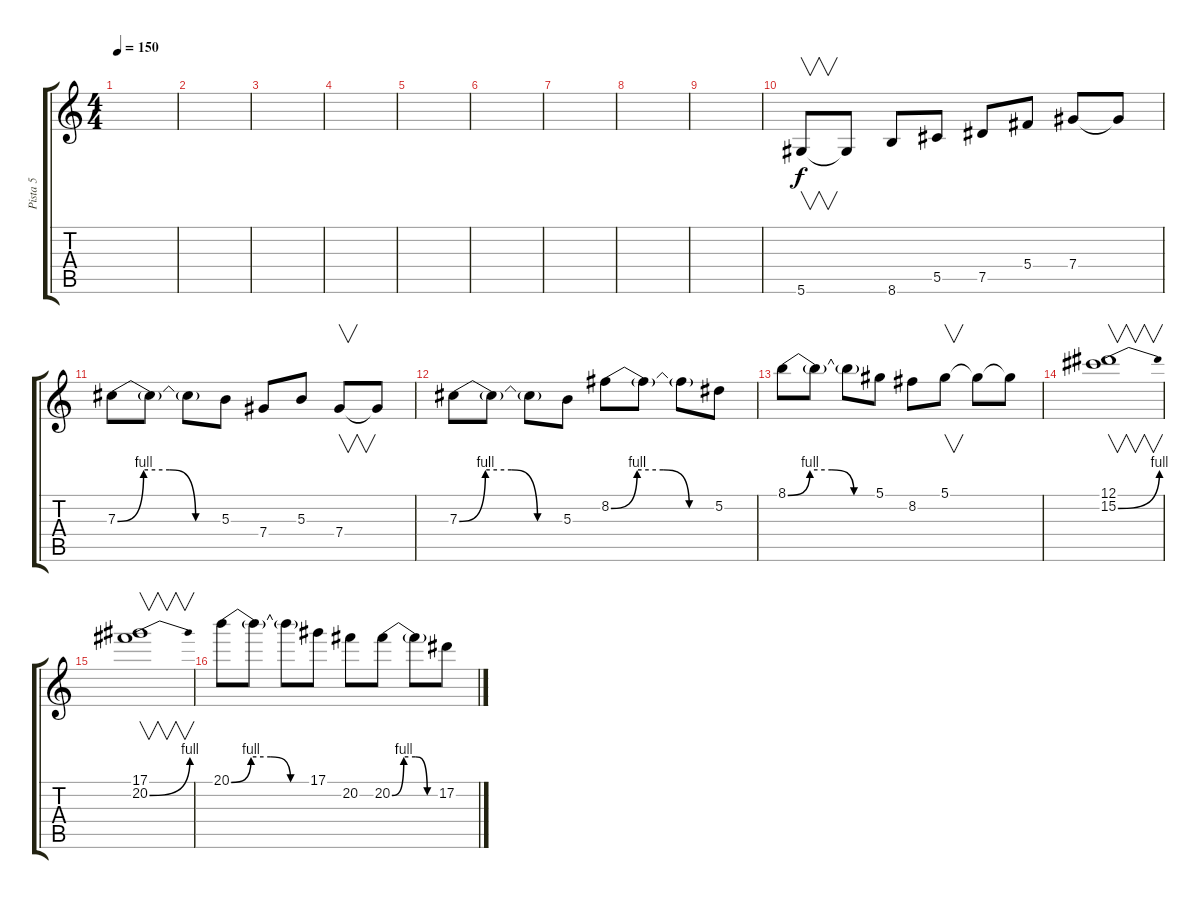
\track ("Pista 5" "Pista 5") {instrument distortionguitar}
\staff {score tabs}
\tuning (Eb4 Bb3 Gb3 Db3 Ab2 Eb2) {hide}
\ts (4 4)
\tempo 150
\clef g2
\ks c
|
|
|
|
|
|
|
|
|
5.6.8{v} 5.6{t}.8 8.6.8 5.5.8 7.5.8 5.4.8 7.4.8 7.4{t}.8 |
7.3{be (custom 0 0 15 4 30 4 45 0 60 0)}.8 7.3{t}.8 7.3{t}.8 5.3.8 7.4.8 5.3.8 7.4.8{v} 7.4{t}.8 |
7.3{be (custom 0 0 15 4 30 4 45 0 60 0)}.8 7.3{t}.8 7.3{t}.8 5.3.8 8.2{be (custom 0 0 15 4 30 4 45 0 60 0)}.8 8.2{t}.8 8.2{t}.8 5.2.8 |
8.1{be (custom 0 0 15 4 30 4 45 0 60 0)}.8 8.1{t}.8 8.1{t}.8 5.1.8 8.2.8 5.1.8{v} 5.1{t}.8 5.1{t}.8 |
(12.1 15.2{be (bend 0 0 60 4)}).1{v} |
(17.1 20.2{be (bend 0 0 60 4)}).1{v} |
20.1{be (custom 0 0 15 4 30 4 45 0 60 0)}.8 20.1{t}.8 20.1{t}.8 17.1.8 20.2.8 20.2{be (custom 0 0 15 4 30 4 45 0 60 0)}.8 20.2{t}.8 17.2.8
